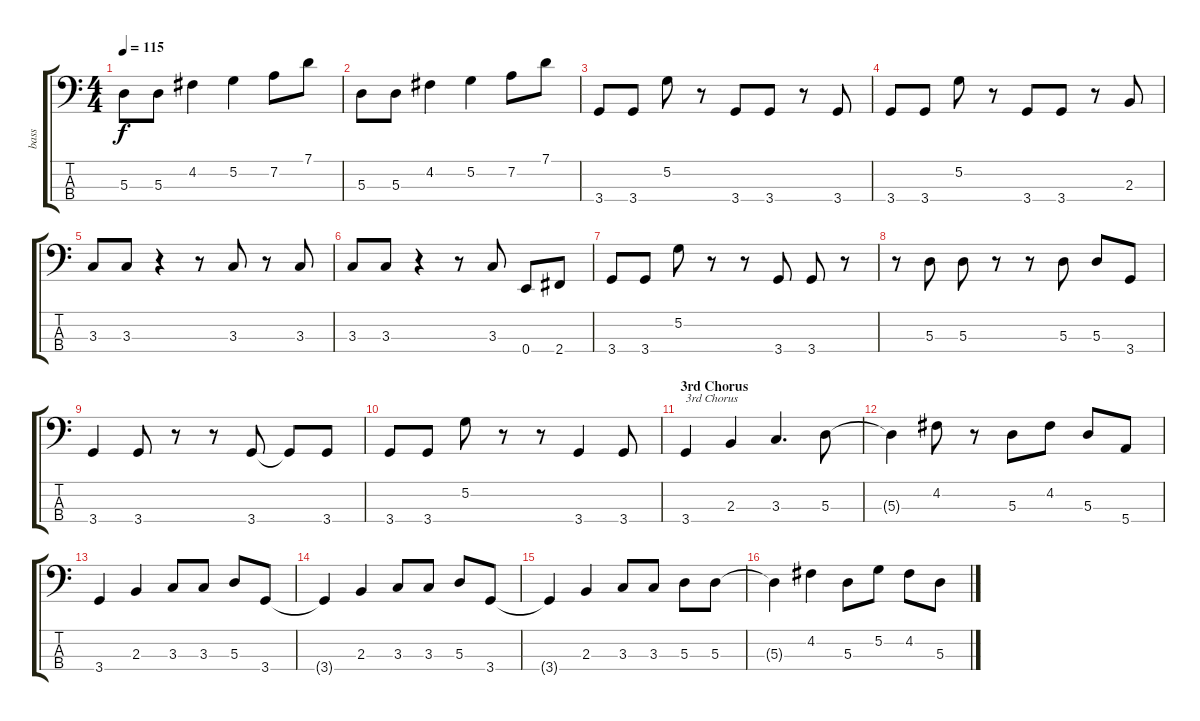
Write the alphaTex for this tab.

\track ("bass" "bass") {instrument electricbassfinger}
\staff {score tabs}
\tuning (G2 D2 A1 E1) {hide}
\ts (4 4)
\tempo 115
\clef f4
\ks c
5.3{t}.8{dy f} 5.3.8 4.2.4 5.2.4 7.2.8 7.1.8 |
5.3.8 5.3.8 4.2.4 5.2.4 7.2.8 7.1.8 |
3.4.8 3.4.8 5.2.8 r.8 3.4.8 3.4.8 r.8 3.4.8 |
3.4.8 3.4.8 5.2.8 r.8 3.4.8 3.4.8 r.8 2.3.8 |
3.3.8 3.3.8 r.4 r.8 3.3.8 r.8 3.3.8 |
3.3.8 3.3.8 r.4 r.8 3.3.8 0.4.8 2.4.8 |
3.4.8 3.4.8 5.2.8 r.8 r.8 3.4.8 3.4.8 r.8 |
r.8 5.3.8 5.3.8 r.8 r.8 5.3.8 5.3.8 3.4.8 |
3.4.4 3.4.8 r.8 r.8 3.4.8 3.4{t}.8 3.4.8 |
3.4.8 3.4.8 5.2.8 r.8 r.8 3.4.4 3.4.8 |
\section ("" "3rd Chorus")
3.4.4{txt "3rd Chorus"} 2.3.4 3.3.4{d} 5.3.8 |
5.3{t}.4 4.2.8 r.8 5.3.8 4.2.8 5.3.8 5.4.8 |
3.4.4 2.3.4 3.3.8 3.3.8 5.3.8 3.4.8 |
3.4{t}.4 2.3.4 3.3.8 3.3.8 5.3.8 3.4.8 |
3.4{t}.4 2.3.4 3.3.8 3.3.8 5.3.8 5.3.8 |
5.3{t}.4 4.2.4 5.3.8 5.2.8 4.2.8 5.3.8
